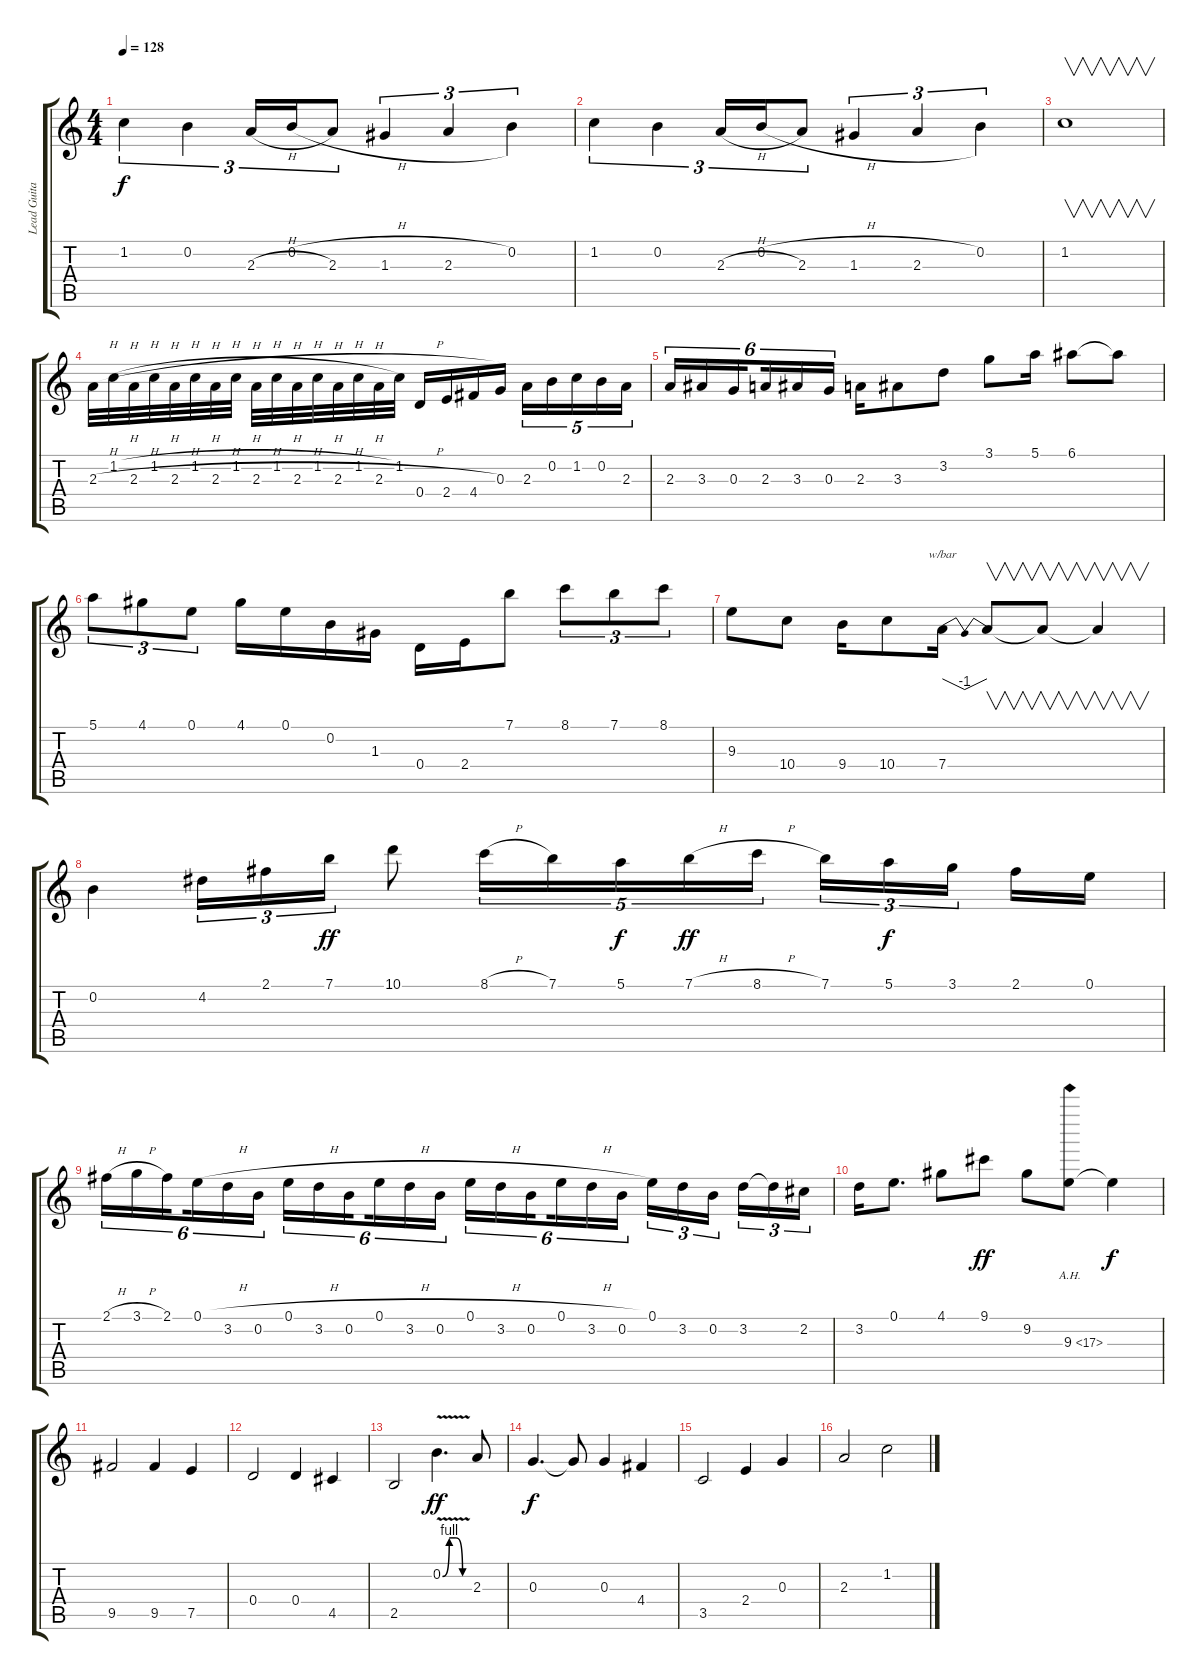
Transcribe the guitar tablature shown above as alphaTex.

\track ("Lead Guitar" "Lead Guita") {instrument overdrivenguitar}
\staff {score tabs}
\tuning (E4 B3 G3 D3 A2 E2) {hide}
\ts (4 4)
\tempo 128
\clef g2
\ks c
1.2.4{tu (3 2) dy f} 0.2.4{tu (3 2)} 2.3{h}.16{tu (3 2)} 0.2{h}.16{tu (3 2)} 2.3.8{tu (3 2)} 1.3.4{tu (3 2)} 2.3.4{tu (3 2)} 0.2.4{tu (3 2)} |
1.2.4{tu (3 2)} 0.2.4{tu (3 2)} 2.3{h}.16{tu (3 2)} 0.2{h}.16{tu (3 2)} 2.3.8{tu (3 2)} 1.3.4{tu (3 2)} 2.3.4{tu (3 2)} 0.2.4{tu (3 2)} |
1.2.1{v} |
2.3{h}.32 1.2{h}.32 2.3{h}.32 1.2{h}.32 2.3{h}.32 1.2{h}.32 2.3{h}.32 1.2{h}.32 2.3{h}.32 1.2{h}.32 2.3{h}.32 1.2{h}.32 2.3{h}.32 1.2{h}.32 2.3{h}.32 1.2.32 0.4.16 2.4.16 4.4.16 0.3.16 2.3.16{tu (5 4)} 0.2.16{tu (5 4)} 1.2.16{tu (5 4)} 0.2.16{tu (5 4)} 2.3.16{tu (5 4)} |
2.3.16{tu (6 4)} 3.3.16{tu (6 4)} 0.3.16{tu (6 4) beam splitsecondary} 2.3.16{tu (6 4)} 3.3.16{tu (6 4)} 0.3.16{tu (6 4)} 2.3.16 3.3.8 3.2.8 3.1.8 5.1.16 6.1.8 6.1{t}.8 |
5.1.8{tu (3 2)} 4.1.8{tu (3 2)} 0.1.8{tu (3 2)} 4.1.16 0.1.16 0.2.16 1.3.16 0.4.16 2.4.16 7.1.8 8.1.8{tu (3 2)} 7.1.8{tu (3 2)} 8.1.8{tu (3 2)} |
9.3.8 10.4.8 9.4.16 10.4.8 7.4.16{tbe (dip default 0 0 30 -4 60 0)} 7.4{t}.8{v} 7.4{t}.8{v} 7.4{t}.4{v} |
0.2.4 4.2.16{tu (3 2)} 2.1.16{tu (3 2)} 7.1.16{tu (3 2) dy ff} 10.1.8 8.1{h}.16{tu (5 4)} 7.1.16{tu (5 4)} 5.1.16{tu (5 4) dy f} 7.1{h}.16{tu (5 4) dy ff} 8.1{h}.16{tu (5 4)} 7.1.16{tu (3 2)} 5.1.16{tu (3 2) dy f} 3.1.16{tu (3 2) beam splitsecondary} 2.1.16 0.1.16 |
2.1{h}.16{tu (6 4)} 3.1{h}.16{tu (6 4)} 2.1.16{tu (6 4) beam splitsecondary} 0.1{h}.16{tu (6 4)} 3.2.16{tu (6 4)} 0.2.16{tu (6 4)} 0.1{h}.16{tu (6 4)} 3.2.16{tu (6 4)} 0.2.16{tu (6 4) beam splitsecondary} 0.1{h}.16{tu (6 4)} 3.2.16{tu (6 4)} 0.2.16{tu (6 4)} 0.1{h}.16{tu (6 4)} 3.2.16{tu (6 4)} 0.2.16{tu (6 4) beam splitsecondary} 0.1{h}.16{tu (6 4)} 3.2.16{tu (6 4)} 0.2.16{tu (6 4)} 0.1.16{tu (3 2)} 3.2.16{tu (3 2)} 0.2.16{tu (3 2) beam splitsecondary} 3.2.16{tu (3 2)} 3.2{t}.16{tu (3 2)} 2.2.16{tu (3 2)} |
3.2.16 0.1.8{d} 4.1.8 9.1.8{dy ff} 9.2.8 9.3{ah 8}.8 9.3{t}.4{dy f} |
9.5.2 9.5.4 7.5.4 |
0.4.2 0.4.4 4.5.4 |
2.5.2 0.2{be (custom 0 0 15 4 30 4 45 0 60 0) v}.4{d dy ff} 2.3.8 |
0.3.4{d dy f} 0.3{t}.8 0.3.4 4.4.4 |
3.5.2 2.4.4 0.3.4 |
2.3.2 1.2.2
